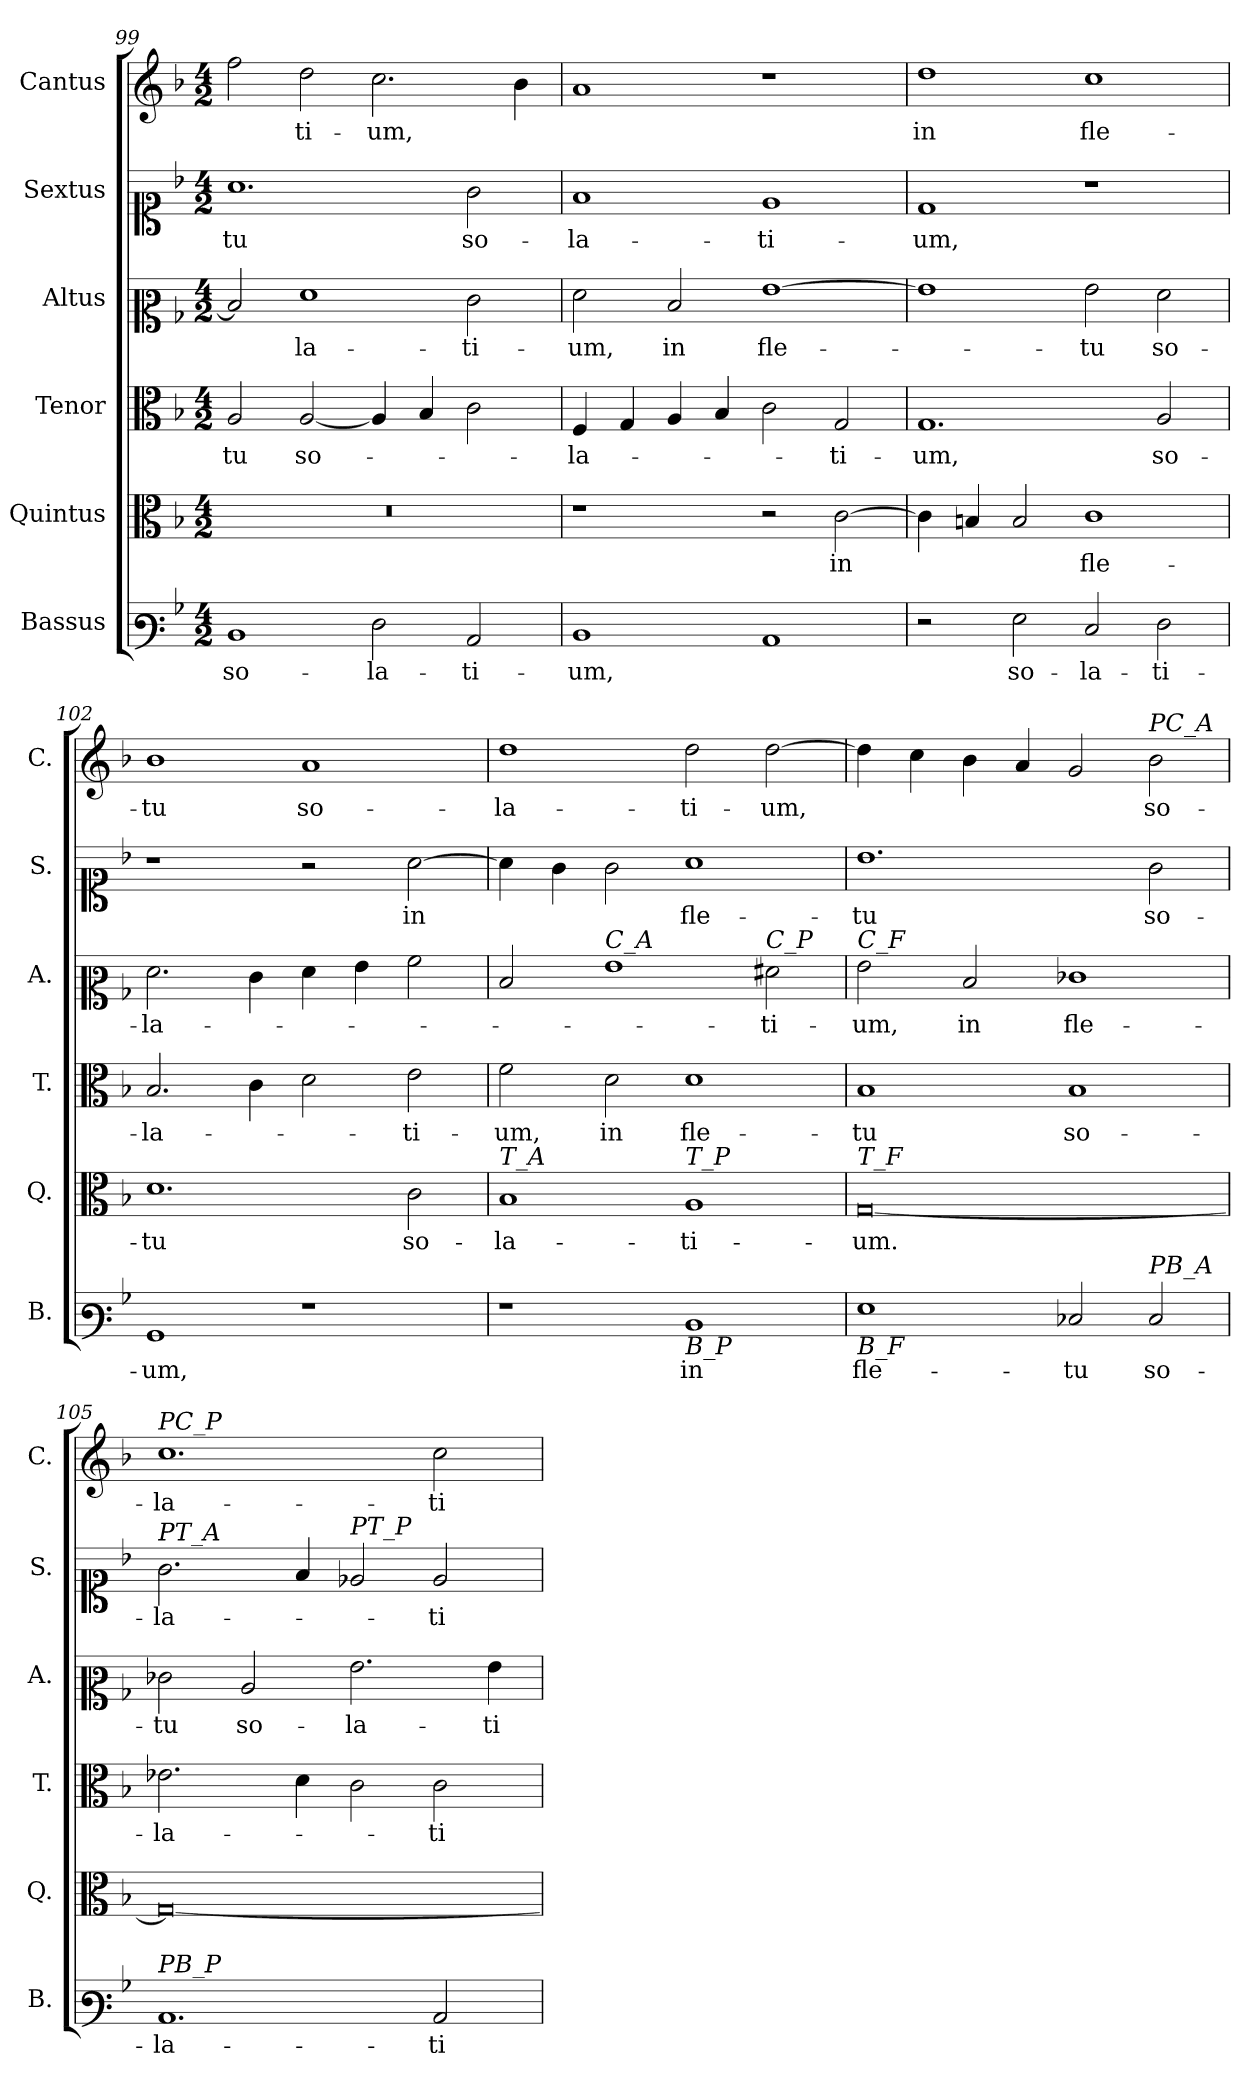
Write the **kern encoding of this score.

**kern	**text	**kern	**text	**kern	**text	**kern	**text	**kern	**text	**kern	**text
*part6	*part6	*part5	*part5	*part4	*part4	*part3	*part3	*part2	*part2	*part1	*part1
*staff6	*staff6	*staff5	*staff5	*staff4	*staff4	*staff3	*staff3	*staff2	*staff2	*staff1	*staff1
*I"Bassus	*	*I"Quintus	*	*I"Tenor	*	*I"Altus	*	*I"Sextus	*	*I"Cantus	*
*I'B.	*	*I'Q.	*	*I'T.	*	*I'A.	*	*I'S.	*	*I'C.	*
*clefF3	*	*clefC3	*	*clefC3	*	*clefC2	*	*clefC1	*	*clefG2	*
*k[b-]	*	*k[b-]	*	*k[b-]	*	*k[b-]	*	*k[b-]	*	*k[b-]	*
*M4/2	*	*M4/2	*	*M4/2	*	*M4/2	*	*M4/2	*	*M4/2	*
=99	=99	=99	=99	=99	=99	=99	=99	=99	=99	=99	=99
!	!LO:LY:b	!	!	!	!LO:LY:b	!	!	!	!LO:LY:b	!	!
1D	so-	0r	.	2A/	-tu	2d/]	.	1.a	-tu	2ff\	.
!	!	!	!	!	!LO:LY:b	!	!LO:LY:b	!	!	!	!LO:LY:b
.	.	.	.	[2A/	so-	1f	la-	.	.	2dd\	-ti-
!	!LO:LY:b	!	!	!	!	!	!	!	!	!	!LO:LY:b
2F\	-la-	.	.	4A/]	.	.	.	.	.	2.cc\	-um,
.	.	.	.	4B-/	.	.	.	.	.	.	.
!	!LO:LY:b	!	!	!	!	!	!LO:LY:b	!	!LO:LY:b	!	!
2C/	-ti-	.	.	2c\	.	2e\	-ti-	2g\	so-	.	.
.	.	.	.	.	.	.	.	.	.	4b-\	.
=100	=100	=100	=100	=100	=100	=100	=100	=100	=100	=100	=100
!	!LO:LY:b	!	!	!	!LO:LY:b	!	!LO:LY:b	!	!LO:LY:b	!	!
1D	-um,	1r	.	4F/	-la-	2f\	-um,	1f	-la-	1a	.
.	.	.	.	4G/	.	.	.	.	.	.	.
!	!	!	!	!	!	!	!LO:LY:b	!	!	!	!
.	.	.	.	4A/	.	2d/	in	.	.	.	.
.	.	.	.	4B-/	.	.	.	.	.	.	.
!	!	!	!	!	!	!	!LO:LY:b	!	!LO:LY:b	!	!
1C	.	2r	.	2c\	.	[1g	fle-	1e	-ti-	1r	.
!	!	!	!LO:LY:b	!	!LO:LY:b	!	!	!	!	!	!
.	.	[2c\	in	2G/	-ti-	.	.	.	.	.	.
=101	=101	=101	=101	=101	=101	=101	=101	=101	=101	=101	=101
!	!	!	!	!	!LO:LY:b	!	!	!	!LO:LY:b	!	!LO:LY:b
2r	.	4c\]	.	1.G	-um,	1g]	.	1d	-um,	1dd	in
.	.	4Bn/	.	.	.	.	.	.	.	.	.
!	!LO:LY:b	!	!	!	!	!	!	!	!	!	!
2G\	so-	2B/	.	.	.	.	.	.	.	.	.
!	!LO:LY:b	!	!LO:LY:b	!	!	!	!LO:LY:b	!	!	!	!LO:LY:b
2E/	-la-	1c	fle-	.	.	2g\	-tu	1r	.	1cc	fle-
!	!LO:LY:b	!	!	!	!LO:LY:b	!	!LO:LY:b	!	!	!	!
2F\	-ti-	.	.	2A/	so-	2f\	so-	.	.	.	.
=102	=102	=102	=102	=102	=102	=102	=102	=102	=102	=102	=102
!	!LO:LY:b	!	!LO:LY:b	!	!LO:LY:b	!	!LO:LY:b	!	!	!	!LO:LY:b
1BB-	-um,	1.d	-tu	2.B-/	-la-	2.f\	-la-	1r	.	1b-	-tu
.	.	.	.	4c\	.	4e\	.	.	.	.	.
!	!	!	!	!	!	!	!	!	!	!	!LO:LY:b
1r	.	.	.	2d\	.	4f\	.	2r	.	1a	so-
.	.	.	.	.	.	4g\	.	.	.	.	.
!	!	!	!LO:LY:b	!	!LO:LY:b	!	!	!	!LO:LY:b	!	!
.	.	2c\	so-	2e\	-ti-	2a\	.	[2a\	in	.	.
=103	=103	=103	=103	=103	=103	=103	=103	=103	=103	=103	=103
!	!	!LO:TX:a:i:t=T_A	!	!	!	!	!	!	!	!	!
!	!	!	!LO:LY:b	!	!LO:LY:b	!	!	!	!	!	!LO:LY:b
1r	.	1B-	-la-	2f\	-um,	2d/	.	4a\]	.	1dd	-la-
.	.	.	.	.	.	.	.	4g\	.	.	.
!	!	!	!	!	!	!LO:TX:a:i:t=C_A	!	!	!	!	!
!	!	!	!	!	!LO:LY:b	!	!	!	!	!	!
.	.	.	.	2d\	in	1g	.	2g\	.	.	.
!	!	!LO:TX:a:i:t=T_P	!	!	!	!	!	!	!	!	!
!LO:TX:b:i:t=B_P	!	!	!	!	!	!	!	!	!	!	!
!	!LO:LY:b	!	!LO:LY:b	!	!LO:LY:b	!	!	!	!LO:LY:b	!	!LO:LY:b
1D	in	1A	-ti-	1d	fle-	.	.	1a	fle-	2dd\	-ti-
!	!	!	!	!	!	!LO:TX:a:i:t=C_P	!	!	!	!	!
!	!	!	!	!	!	!	!LO:LY:b	!	!	!	!LO:LY:b
.	.	.	.	.	.	2f#X\	-ti-	.	.	[2dd\	-um,
=104	=104	=104	=104	=104	=104	=104	=104	=104	=104	=104	=104
!	!	!	!	!	!	!LO:TX:a:i:t=C_F	!	!	!	!	!
!	!	!LO:TX:a:i:t=T_F	!	!	!	!	!	!	!	!	!
!LO:TX:b:i:t=B_F	!	!	!	!	!	!	!	!	!	!	!
!	!LO:LY:b	!	!LO:LY:b	!	!LO:LY:b	!	!LO:LY:b	!	!LO:LY:b	!	!
1G	fle-	[0G	-um.	1B-	-tu	2g\	um,	1.b-	-tu	4dd\]	.
.	.	.	.	.	.	.	.	.	.	4cc\	.
!	!	!	!	!	!	!	!LO:LY:b	!	!	!	!
.	.	.	.	.	.	2d/	in	.	.	4b-\	.
.	.	.	.	.	.	.	.	.	.	4a/	.
!	!LO:LY:b	!	!	!	!LO:LY:b	!	!LO:LY:b	!	!	!	!
2E-X/	-tu	.	.	1B-	so-	1e-X	fle-	.	.	2g/	.
!	!	!	!	!	!	!	!	!	!	!LO:TX:a:i:t=PC_A	!
!LO:TX:a:i:t=PB_A	!	!	!	!	!	!	!	!	!	!	!
!	!LO:LY:b	!	!	!	!	!	!	!	!LO:LY:b	!	!LO:LY:b
2E-/	so-	.	.	.	.	.	.	2g\	so-	2b-\	so-
=105	=105	=105	=105	=105	=105	=105	=105	=105	=105	=105	=105
!	!	!	!	!	!	!	!	!	!	!LO:TX:a:i:t=PC_P	!
!	!	!	!	!	!	!	!	!LO:TX:a:i:t=PT_A	!	!	!
!LO:TX:a:i:t=PB_P	!	!	!	!	!	!	!	!	!	!	!
!	!LO:LY:b	!	!	!	!LO:LY:b	!	!LO:LY:b	!	!LO:LY:b	!	!LO:LY:b
1.C	-la-	0G_	.	2.e-X\	-la-	2e-X\	-tu	2.g\	-la-	1.cc	-la-
!	!	!	!	!	!	!	!LO:LY:b	!	!	!	!
.	.	.	.	.	.	2c/	so-	.	.	.	.
.	.	.	.	4d\	.	.	.	4f/	.	.	.
!	!	!	!	!	!	!	!	!LO:TX:a:i:t=PT_P	!	!	!
!	!	!	!	!	!	!	!LO:LY:b	!	!	!	!
.	.	.	.	2c\	.	2.g\	-la-	2e-X/	.	.	.
!	!LO:LY:b	!	!	!	!LO:LY:b	!	!	!	!LO:LY:b	!	!LO:LY:b
2C/	-ti-	.	.	2c\	-ti-	.	.	2e-/	-ti-	2cc\	-ti-
!	!	!	!	!	!	!	!LO:LY:b	!	!	!	!
.	.	.	.	.	.	4g\	-ti-	.	.	.	.
=	=	=	=	=	=	=	=	=	=	=	=
*-	*-	*-	*-	*-	*-	*-	*-	*-	*-	*-	*-
